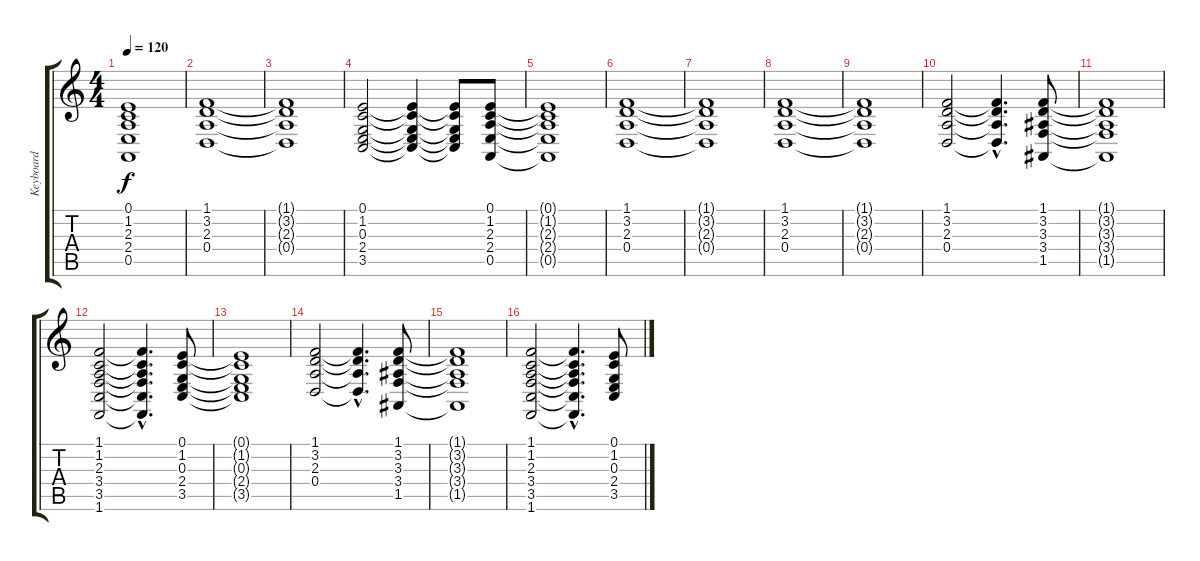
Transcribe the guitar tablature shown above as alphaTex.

\track ("Keyboard" "Keyboard") {instrument synthstrings1}
\staff {score tabs}
\tuning (E4 B3 G3 D3 A2 E2) {hide}
\ts (4 4)
\tempo 120
\clef g2
\ks c
(0.1{t} 1.2{t} 2.3{t} 2.4{t} 0.5{t}).1{dy f} |
(1.1 3.2 2.3 0.4).1 |
(1.1{t} 3.2{t} 2.3{t} 0.4{t}).1 |
(0.1 1.2 0.3 2.4 3.5).2 (0.1{t} 1.2{t} 0.3{t} 2.4{t} 3.5{t}).4 (0.1{t} 1.2{t} 0.3{t} 2.4{t} 3.5{t}).8 (0.1 1.2 2.3 2.4 0.5).8 |
(0.1{t} 1.2{t} 2.3{t} 2.4{t} 0.5{t}).1 |
(1.1 3.2 2.3 0.4).1 |
(1.1{t} 3.2{t} 2.3{t} 0.4{t}).1 |
(1.1 3.2 2.3 0.4).1{instrument stringensemble1} |
(1.1{t} 3.2{t} 2.3{t} 0.4{t}).1 |
(1.1 3.2 2.3 0.4).2 (1.1{hac t} 3.2{hac t} 2.3{hac t} 0.4{hac t}).4{d} (1.1 3.2 3.3 3.4 1.5).8 |
(1.1{t} 3.2{t} 3.3{t} 3.4{t} 1.5{t}).1 |
(1.1 1.2 2.3 3.4 3.5 1.6).2 (1.1{hac t} 1.2{hac t} 2.3{hac t} 3.4{hac t} 3.5{hac t} 1.6{hac t}).4{d} (0.1 1.2 0.3 2.4 3.5).8 |
(0.1{t} 1.2{t} 0.3{t} 2.4{t} 3.5{t}).1 |
(1.1 3.2 2.3 0.4).2 (1.1{hac t} 3.2{hac t} 2.3{hac t} 0.4{hac t}).4{d} (1.1 3.2 3.3 3.4 1.5).8 |
(1.1{t} 3.2{t} 3.3{t} 3.4{t} 1.5{t}).1 |
(1.1 1.2 2.3 3.4 3.5 1.6).2 (1.1{hac t} 1.2{hac t} 2.3{hac t} 3.4{hac t} 3.5{hac t} 1.6{hac t}).4{d} (0.1 1.2 0.3 2.4 3.5).8
